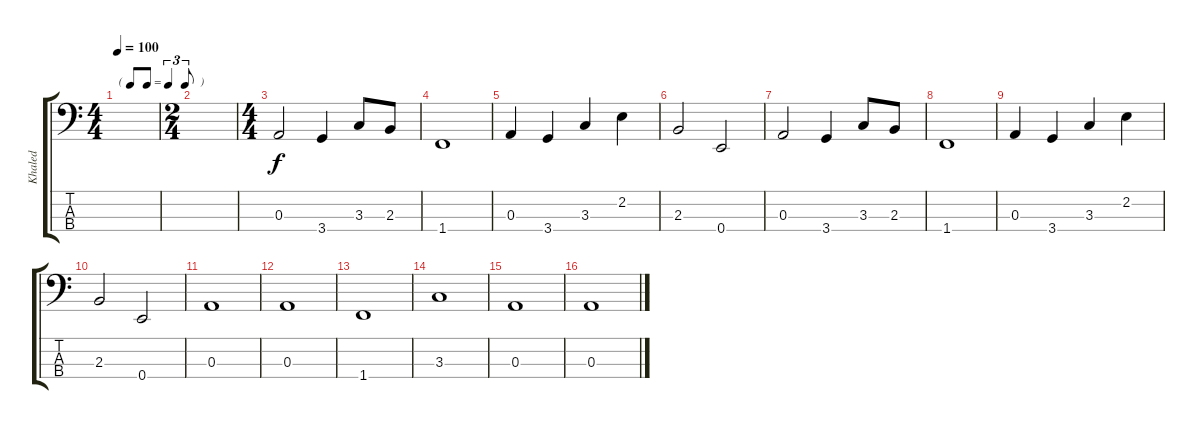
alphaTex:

\track ("Khaled" "Khaled") {instrument electricbassfinger}
\staff {score tabs}
\tuning (G2 D2 A1 E1) {hide}
\ts (4 4)
\tf triplet8th
\tempo 100
\clef f4
\ks c
|
\ts (2 4)
|
\ts (4 4)
0.3.2 3.4.4 3.3.8 2.3.8 |
1.4.1 |
0.3.4 3.4.4 3.3.4 2.2.4 |
2.3.2 0.4.2 |
0.3.2 3.4.4 3.3.8 2.3.8 |
1.4.1 |
0.3.4 3.4.4 3.3.4 2.2.4 |
2.3.2 0.4.2 |
0.3.1 |
0.3.1 |
1.4.1 |
3.3.1 |
0.3.1 |
0.3.1
